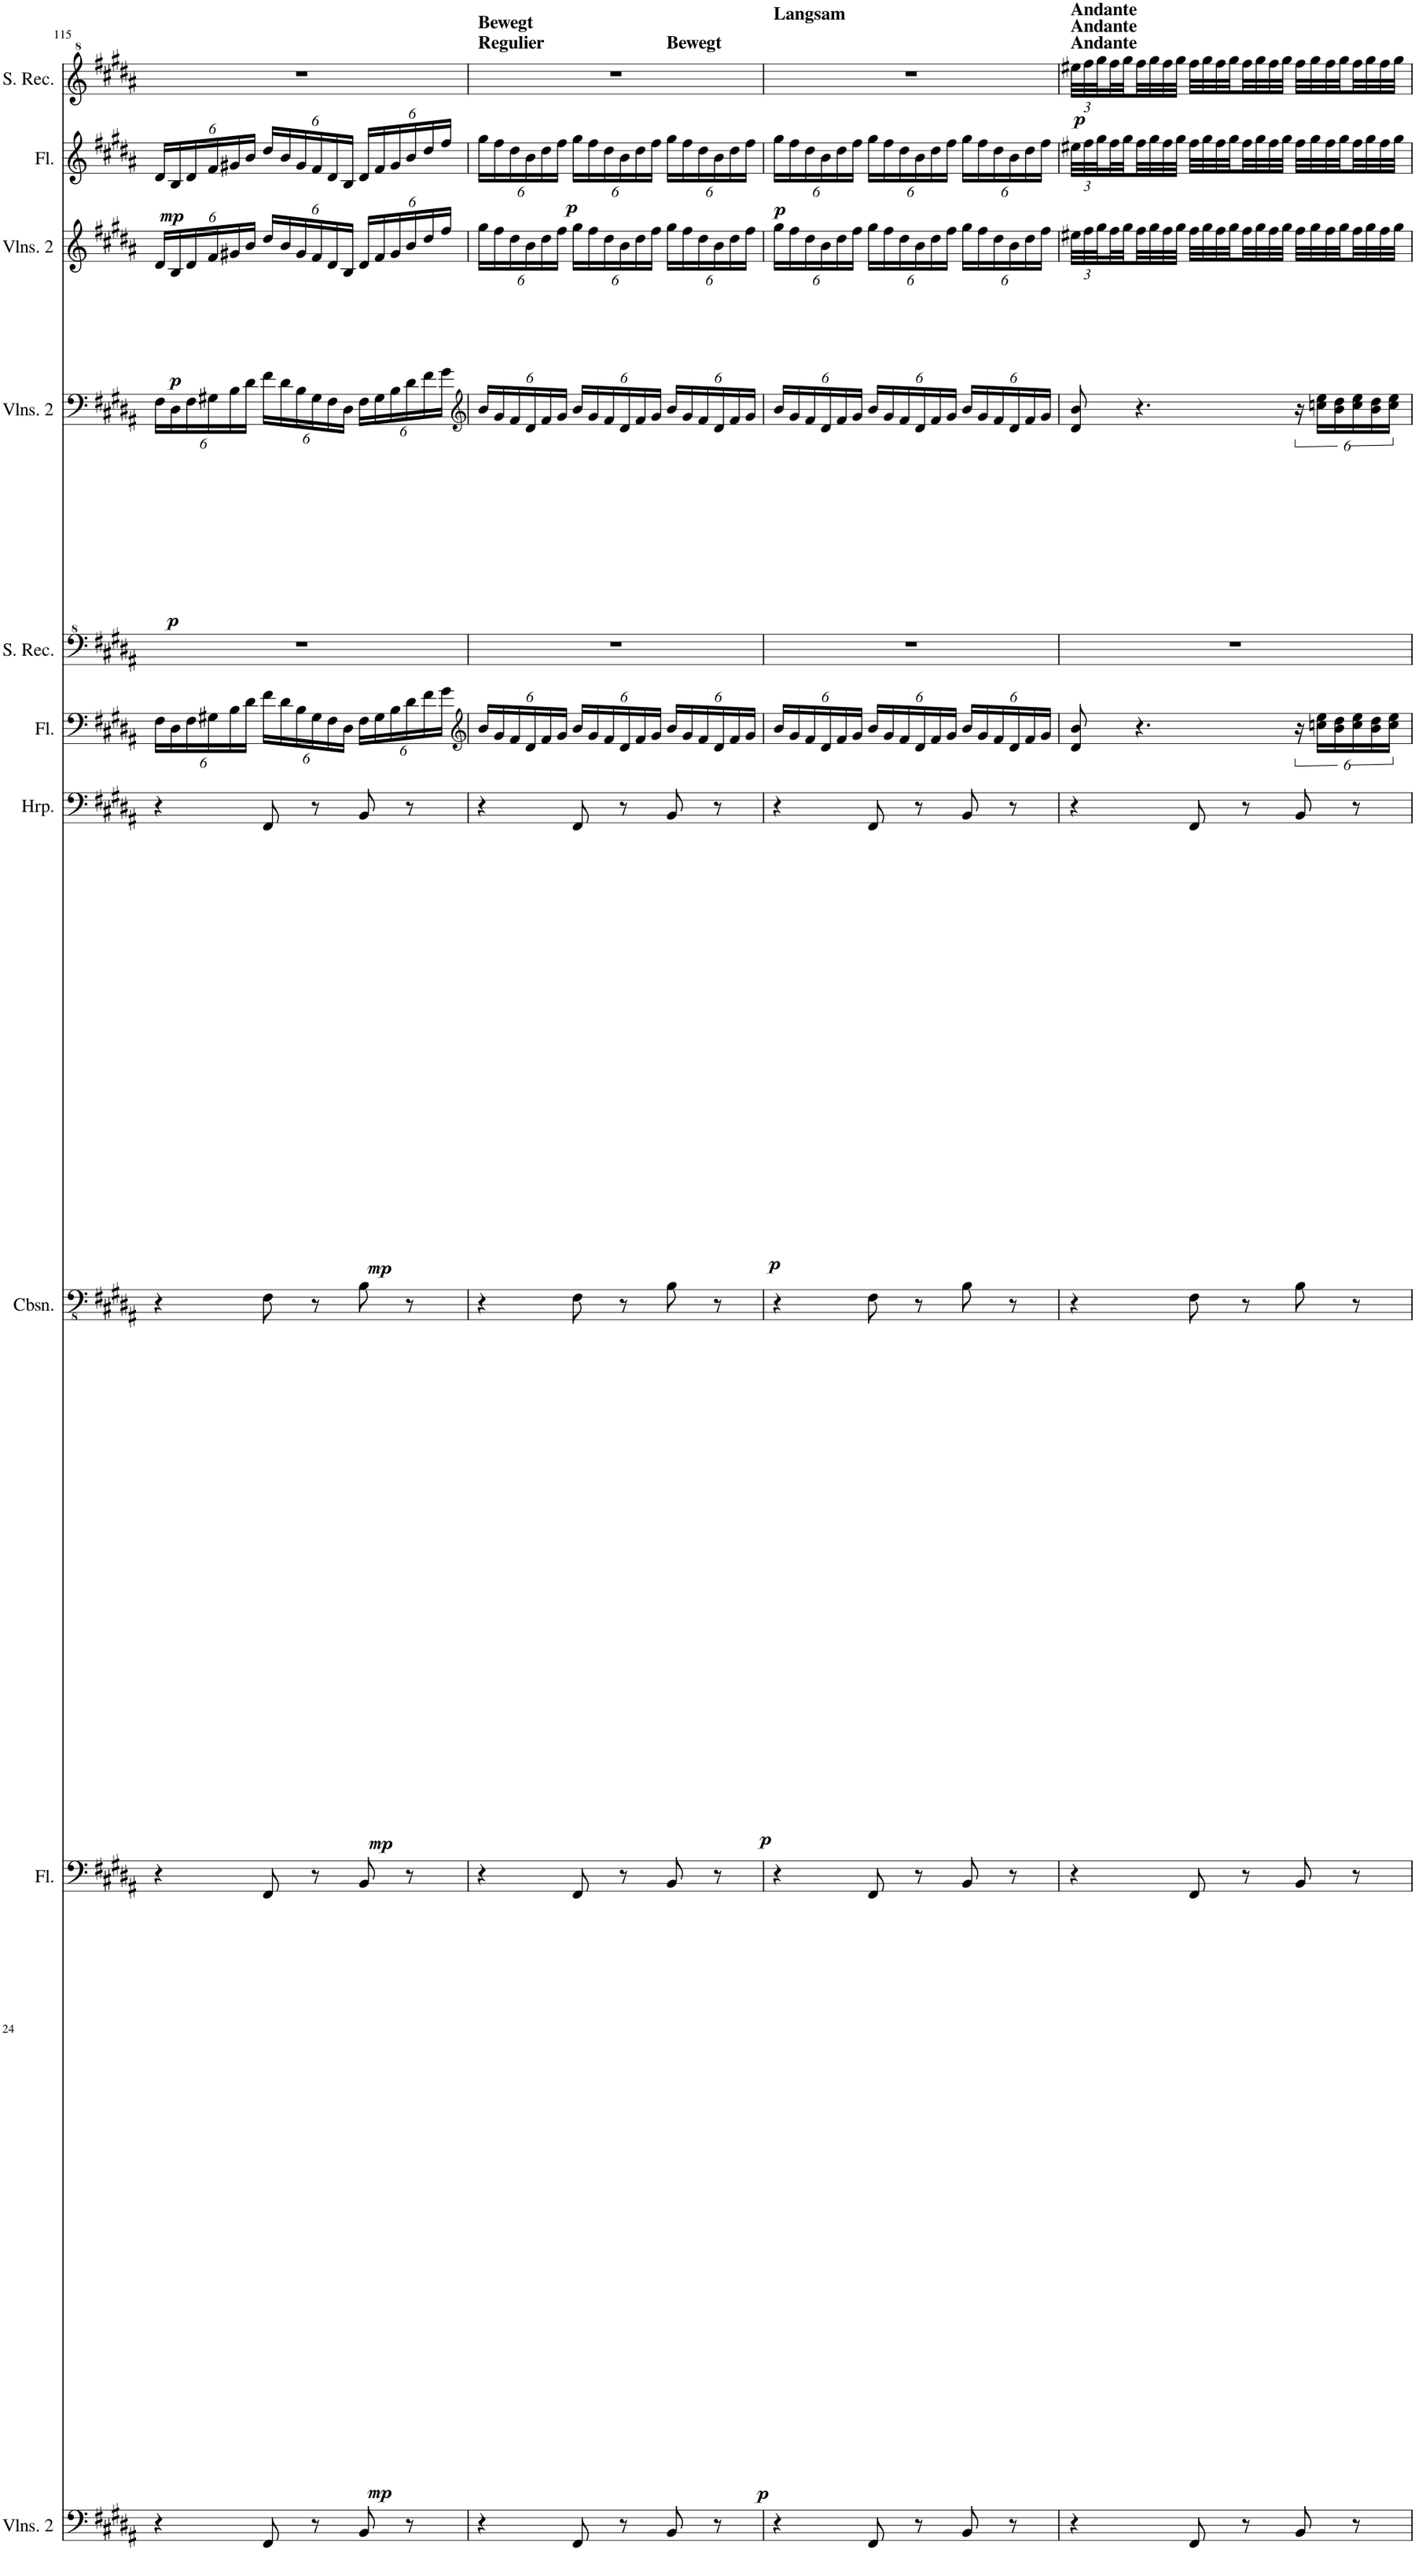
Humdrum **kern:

**kern	**dynam	**kern	**dynam	**kern	**dynam	**kern	**dynam	**kern	**kern	**kern	**dynam	**kern	**dynam	**kern	**dynam	**kern	**dynam
*part10	*part10	*part9	*part9	*part8	*part8	*part7	*part7	*part6	*part5	*part4	*part4	*part3	*part3	*part2	*part2	*part1	*part1
*staff10	*staff10	*staff9	*staff9	*staff8	*staff8	*staff7	*staff7	*staff6	*staff5	*staff4	*staff4	*staff3	*staff3	*staff2	*staff2	*staff1	*staff1
*I"Violins 2	*	*I"Flute	*	*I"Contrabassoon	*	*I"Harp	*	*I"Flute	*I"Soprano Recorder	*I"Violins 2	*	*I"Violins 2	*	*I"Flute	*	*I"Soprano Recorder	*
*I'Vlns. 2	*	*I'Fl.	*	*I'Cbsn.	*	*I'Hrp.	*	*I'Fl.	*I'S. Rec.	*I'Vlns. 2	*	*I'Vlns. 2	*	*I'Fl.	*	*I'S. Rec.	*
!!LO:PB:g=z
*clefF4	*	*clefF4	*	*clefFv4	*	*clefF4	*	*clefF4	*clefF^4	*clefF4	*	*clefG2	*	*clefG2	*	*clefG^2	*
*	*	*	*	*Trd7c12	*	*	*	*	*	*	*	*	*	*	*	*	*
*k[f#c#g#d#a#]	*	*k[f#c#g#d#a#]	*	*k[f#c#g#d#a#]	*	*k[f#c#g#d#a#]	*	*k[f#c#g#d#a#]	*k[f#c#g#d#a#]	*k[f#c#g#d#a#]	*	*k[f#c#g#d#a#]	*	*k[f#c#g#d#a#]	*	*k[f#c#g#d#a#]	*
*M3/4	*	*M3/4	*	*M3/4	*	*M3/4	*	*M3/4	*M3/4	*M3/4	*	*M3/4	*	*M3/4	*	*M3/4	*
*	*	*	*	*	*	*	*	*Xbrackettup	*	*Xbrackettup	*	*Xbrackettup	*	*Xbrackettup	*	*	*
=115	=115	=115	=115	=115	=115	=115	=115	=115	=115	=115	=115	=115	=115	=115	=115	=115	=115
!	!	!	!	!	!	!	!	!	!	!	!LO:DY:b	!	!LO:DY:b	!	!LO:DY:b	!	!
4r	.	4r	.	4r	.	4r	.	24F#\LL	2.r	24F#\LL	p	24d#/LL	p	24d#/LL	mp	2.r	.
.	.	.	.	.	.	.	.	24D#\	.	24D#\	.	24B/	.	24B/	.	.	.
.	.	.	.	.	.	.	.	24F#\	.	24F#\	.	24d#/	.	24d#/	.	.	.
.	.	.	.	.	.	.	.	24G#X\	.	24G#X\	.	24f#/	.	24f#/	.	.	.
.	.	.	.	.	.	.	.	24B\	.	24B\	.	24g#X/	.	24g#X/	.	.	.
.	.	.	.	.	.	.	.	24d#\JJ	.	24d#\JJ	.	24b/JJ	.	24b/JJ	.	.	.
!	!LO:DY:b	!	!LO:DY:b	!	!LO:DY:b	!	!LO:DY:b	!	!	!	!	!	!	!	!	!	!
8FF#/	mp	8FF#/	mp	8FF#\	mp	8FF#/	mp	24f#\LL	.	24f#\LL	.	24dd#/LL	.	24dd#/LL	.	.	.
.	.	.	.	.	.	.	.	24d#\	.	24d#\	.	24b/	.	24b/	.	.	.
.	.	.	.	.	.	.	.	24B\	.	24B\	.	24g#/	.	24g#/	.	.	.
8r	.	8r	.	8r	.	8r	.	24G#\	.	24G#\	.	24f#/	.	24f#/	.	.	.
.	.	.	.	.	.	.	.	24F#\	.	24F#\	.	24d#/	.	24d#/	.	.	.
.	.	.	.	.	.	.	.	24D#\JJ	.	24D#\JJ	.	24B/JJ	.	24B/JJ	.	.	.
8BB/	.	8BB/	.	8BB\	.	8BB/	.	24F#\LL	.	24F#\LL	.	24d#/LL	.	24d#/LL	.	.	.
.	.	.	.	.	.	.	.	24G#\	.	24G#\	.	24f#/	.	24f#/	.	.	.
.	.	.	.	.	.	.	.	24B\	.	24B\	.	24g#/	.	24g#/	.	.	.
8r	.	8r	.	8r	.	8r	.	24d#\	.	24d#\	.	24b/	.	24b/	.	.	.
.	.	.	.	.	.	.	.	24f#\	.	24f#\	.	24dd#/	.	24dd#/	.	.	.
.	.	.	.	.	.	.	.	24g#\JJ	.	24g#\JJ	.	24ff#/JJ	.	24ff#/JJ	.	.	.
=116	=116	=116	=116	=116	=116	=116	=116	=116	=116	=116	=116	=116	=116	=116	=116	=116	=116
*	*	*	*	*	*	*	*	*clefG2	*	*clefG2	*	*	*	*	*	*	*
!	!	!	!	!	!	!	!	!	!	!	!	!	!	!	!	!LO:TX:a:B:t=Regulier	!
!	!	!	!	!	!	!	!	!	!	!	!	!	!	!	!	!LO:TX:a:B:t=Bewegt	!
!	!	!	!	!	!	!	!	!	!	!	!	!	!	!	!LO:DY:b	!	!
*	*	*	*	*	*	*	*	*	*	*	*	*	*	*	*	*^	*
4r	.	4r	.	4r	.	4r	.	24b/LL	2.r	24b/LL	.	24gg#\LL	.	24gg#\LL	p	2.r	2ryy	.
.	.	.	.	.	.	.	.	24g#/	.	24g#/	.	24ff#\	.	24ff#\	.	.	.	.
.	.	.	.	.	.	.	.	24f#/	.	24f#/	.	24dd#\	.	24dd#\	.	.	.	.
.	.	.	.	.	.	.	.	24d#/	.	24d#/	.	24b\	.	24b\	.	.	.	.
.	.	.	.	.	.	.	.	24f#/	.	24f#/	.	24dd#\	.	24dd#\	.	.	.	.
.	.	.	.	.	.	.	.	24g#/JJ	.	24g#/JJ	.	24ff#\JJ	.	24ff#\JJ	.	.	.	.
!	!LO:DY:b	!	!LO:DY:b	!	!LO:DY:b	!	!LO:DY:b	!	!	!	!	!	!	!	!	!	!	!
8FF#/	p	8FF#/	p	8FF#\	p	8FF#/	p	24b/LL	.	24b/LL	.	24gg#\LL	.	24gg#\LL	.	.	.	.
.	.	.	.	.	.	.	.	24g#/	.	24g#/	.	24ff#\	.	24ff#\	.	.	.	.
.	.	.	.	.	.	.	.	24f#/	.	24f#/	.	24dd#\	.	24dd#\	.	.	.	.
8r	.	8r	.	8r	.	8r	.	24d#/	.	24d#/	.	24b\	.	24b\	.	.	.	.
.	.	.	.	.	.	.	.	24f#/	.	24f#/	.	24dd#\	.	24dd#\	.	.	.	.
.	.	.	.	.	.	.	.	24g#/JJ	.	24g#/JJ	.	24ff#\JJ	.	24ff#\JJ	.	.	.	.
!	!	!	!	!	!	!	!	!	!	!	!	!	!	!	!	!	!LO:TX:a:B:t=Bewegt	!
8BB/	.	8BB/	.	8BB\	.	8BB/	.	24b/LL	.	24b/LL	.	24gg#\LL	.	24gg#\LL	.	.	4ryy	.
.	.	.	.	.	.	.	.	24g#/	.	24g#/	.	24ff#\	.	24ff#\	.	.	.	.
.	.	.	.	.	.	.	.	24f#/	.	24f#/	.	24dd#\	.	24dd#\	.	.	.	.
8r	.	8r	.	8r	.	8r	.	24d#/	.	24d#/	.	24b\	.	24b\	.	.	.	.
.	.	.	.	.	.	.	.	24f#/	.	24f#/	.	24dd#\	.	24dd#\	.	.	.	.
.	.	.	.	.	.	.	.	24g#/JJ	.	24g#/JJ	.	24ff#\JJ	.	24ff#\JJ	.	.	.	.
=117	=117	=117	=117	=117	=117	=117	=117	=117	=117	=117	=117	=117	=117	=117	=117	=117	=117	=117
!	!	!	!	!	!	!	!	!	!	!	!	!	!	!	!	!LO:TX:a:B:t=Langsam	!	!
!	!	!	!	!	!	!	!	!	!	!	!	!	!	!	!LO:DY:b	!	!	!
*	*	*	*	*	*	*	*	*	*	*	*	*	*	*	*	*v	*v	*
4r	.	4r	.	4r	.	4r	.	24b/LL	2.r	24b/LL	.	24gg#\LL	.	24gg#\LL	p	2.r	.
.	.	.	.	.	.	.	.	24g#/	.	24g#/	.	24ff#\	.	24ff#\	.	.	.
.	.	.	.	.	.	.	.	24f#/	.	24f#/	.	24dd#\	.	24dd#\	.	.	.
.	.	.	.	.	.	.	.	24d#/	.	24d#/	.	24b\	.	24b\	.	.	.
.	.	.	.	.	.	.	.	24f#/	.	24f#/	.	24dd#\	.	24dd#\	.	.	.
.	.	.	.	.	.	.	.	24g#/JJ	.	24g#/JJ	.	24ff#\JJ	.	24ff#\JJ	.	.	.
8FF#/	.	8FF#/	.	8FF#\	.	8FF#/	.	24b/LL	.	24b/LL	.	24gg#\LL	.	24gg#\LL	.	.	.
.	.	.	.	.	.	.	.	24g#/	.	24g#/	.	24ff#\	.	24ff#\	.	.	.
.	.	.	.	.	.	.	.	24f#/	.	24f#/	.	24dd#\	.	24dd#\	.	.	.
8r	.	8r	.	8r	.	8r	.	24d#/	.	24d#/	.	24b\	.	24b\	.	.	.
.	.	.	.	.	.	.	.	24f#/	.	24f#/	.	24dd#\	.	24dd#\	.	.	.
.	.	.	.	.	.	.	.	24g#/JJ	.	24g#/JJ	.	24ff#\JJ	.	24ff#\JJ	.	.	.
8BB/	.	8BB/	.	8BB\	.	8BB/	.	24b/LL	.	24b/LL	.	24gg#\LL	.	24gg#\LL	.	.	.
.	.	.	.	.	.	.	.	24g#/	.	24g#/	.	24ff#\	.	24ff#\	.	.	.
.	.	.	.	.	.	.	.	24f#/	.	24f#/	.	24dd#\	.	24dd#\	.	.	.
8r	.	8r	.	8r	.	8r	.	24d#/	.	24d#/	.	24b\	.	24b\	.	.	.
.	.	.	.	.	.	.	.	24f#/	.	24f#/	.	24dd#\	.	24dd#\	.	.	.
.	.	.	.	.	.	.	.	24g#/JJ	.	24g#/JJ	.	24ff#\JJ	.	24ff#\JJ	.	.	.
=118	=118	=118	=118	=118	=118	=118	=118	=118	=118	=118	=118	=118	=118	=118	=118	=118	=118
*	*	*	*	*	*	*	*	*	*	*	*	*	*	*	*	*Xbrackettup	*
!	!	!	!	!	!	!	!	!	!	!	!	!	!	!	!	!LO:TX:a:B:t=Andante	!
!	!	!	!	!	!	!	!	!	!	!	!	!	!	!	!	!LO:TX:a:B:t=Andante	!
!	!	!	!	!	!	!	!	!	!	!	!	!	!	!	!	!LO:TX:a:B:t=Andante	!
!	!	!	!	!	!	!	!	!	!	!	!	!	!	!	!	!	!LO:DY:b
4r	.	4r	.	4r	.	4r	.	8d#/ 8b/	2.r	8d#/ 8b/	.	48ee#X\LLL	.	48ee#X\LLL	.	48eee#X\LLL	p
.	.	.	.	.	.	.	.	.	.	.	.	48ff#\	.	48ff#\	.	48fff#\	.
.	.	.	.	.	.	.	.	.	.	.	.	48gg#\	.	48gg#\	.	48ggg#\	.
.	.	.	.	.	.	.	.	.	.	.	.	32ff#\	.	32ff#\	.	32fff#\	.
.	.	.	.	.	.	.	.	.	.	.	.	32gg#\	.	32gg#\	.	32ggg#\	.
.	.	.	.	.	.	.	.	4.r	.	4.r	.	32ff#\	.	32ff#\	.	32fff#\	.
.	.	.	.	.	.	.	.	.	.	.	.	32gg#\	.	32gg#\	.	32ggg#\	.
.	.	.	.	.	.	.	.	.	.	.	.	32ff#\	.	32ff#\	.	32fff#\	.
.	.	.	.	.	.	.	.	.	.	.	.	32gg#\JJJ	.	32gg#\JJJ	.	32ggg#\JJJ	.
8FF#/	.	8FF#/	.	8FF#\	.	8FF#/	.	.	.	.	.	32ff#\LLL	.	32ff#\LLL	.	32fff#\LLL	.
.	.	.	.	.	.	.	.	.	.	.	.	32gg#\	.	32gg#\	.	32ggg#\	.
.	.	.	.	.	.	.	.	.	.	.	.	32ff#\	.	32ff#\	.	32fff#\	.
.	.	.	.	.	.	.	.	.	.	.	.	32gg#\	.	32gg#\	.	32ggg#\	.
8r	.	8r	.	8r	.	8r	.	.	.	.	.	32ff#\	.	32ff#\	.	32fff#\	.
.	.	.	.	.	.	.	.	.	.	.	.	32gg#\	.	32gg#\	.	32ggg#\	.
.	.	.	.	.	.	.	.	.	.	.	.	32ff#\	.	32ff#\	.	32fff#\	.
.	.	.	.	.	.	.	.	.	.	.	.	32gg#\JJJ	.	32gg#\JJJ	.	32ggg#\JJJ	.
*	*	*	*	*	*	*	*	*brackettup	*	*brackettup	*	*	*	*	*	*	*
8BB/	.	8BB/	.	8BB\	.	8BB/	.	24r	.	24r	.	32ff#\LLL	.	32ff#\LLL	.	32fff#\LLL	.
.	.	.	.	.	.	.	.	.	.	.	.	32gg#\	.	32gg#\	.	32ggg#\	.
.	.	.	.	.	.	.	.	24ccn\ 24ee\LL	.	24ccn\ 24ee\LL	.	.	.	.	.	.	.
.	.	.	.	.	.	.	.	.	.	.	.	32ff#\	.	32ff#\	.	32fff#\	.
.	.	.	.	.	.	.	.	24b\ 24dd#\	.	24b\ 24dd#\	.	.	.	.	.	.	.
.	.	.	.	.	.	.	.	.	.	.	.	32gg#\	.	32gg#\	.	32ggg#\	.
8r	.	8r	.	8r	.	8r	.	24cc\ 24ee\	.	24cc\ 24ee\	.	32ff#\	.	32ff#\	.	32fff#\	.
.	.	.	.	.	.	.	.	.	.	.	.	32gg#\	.	32gg#\	.	32ggg#\	.
.	.	.	.	.	.	.	.	24b\ 24dd#\	.	24b\ 24dd#\	.	.	.	.	.	.	.
.	.	.	.	.	.	.	.	.	.	.	.	32ff#\	.	32ff#\	.	32fff#\	.
.	.	.	.	.	.	.	.	24cc\ 24ee\JJ	.	24cc\ 24ee\JJ	.	.	.	.	.	.	.
.	.	.	.	.	.	.	.	.	.	.	.	32gg#\JJJ	.	32gg#\JJJ	.	32ggg#\JJJ	.
=	=	=	=	=	=	=	=	=	=	=	=	=	=	=	=	=	=
*-	*-	*-	*-	*-	*-	*-	*-	*-	*-	*-	*-	*-	*-	*-	*-	*-	*-
